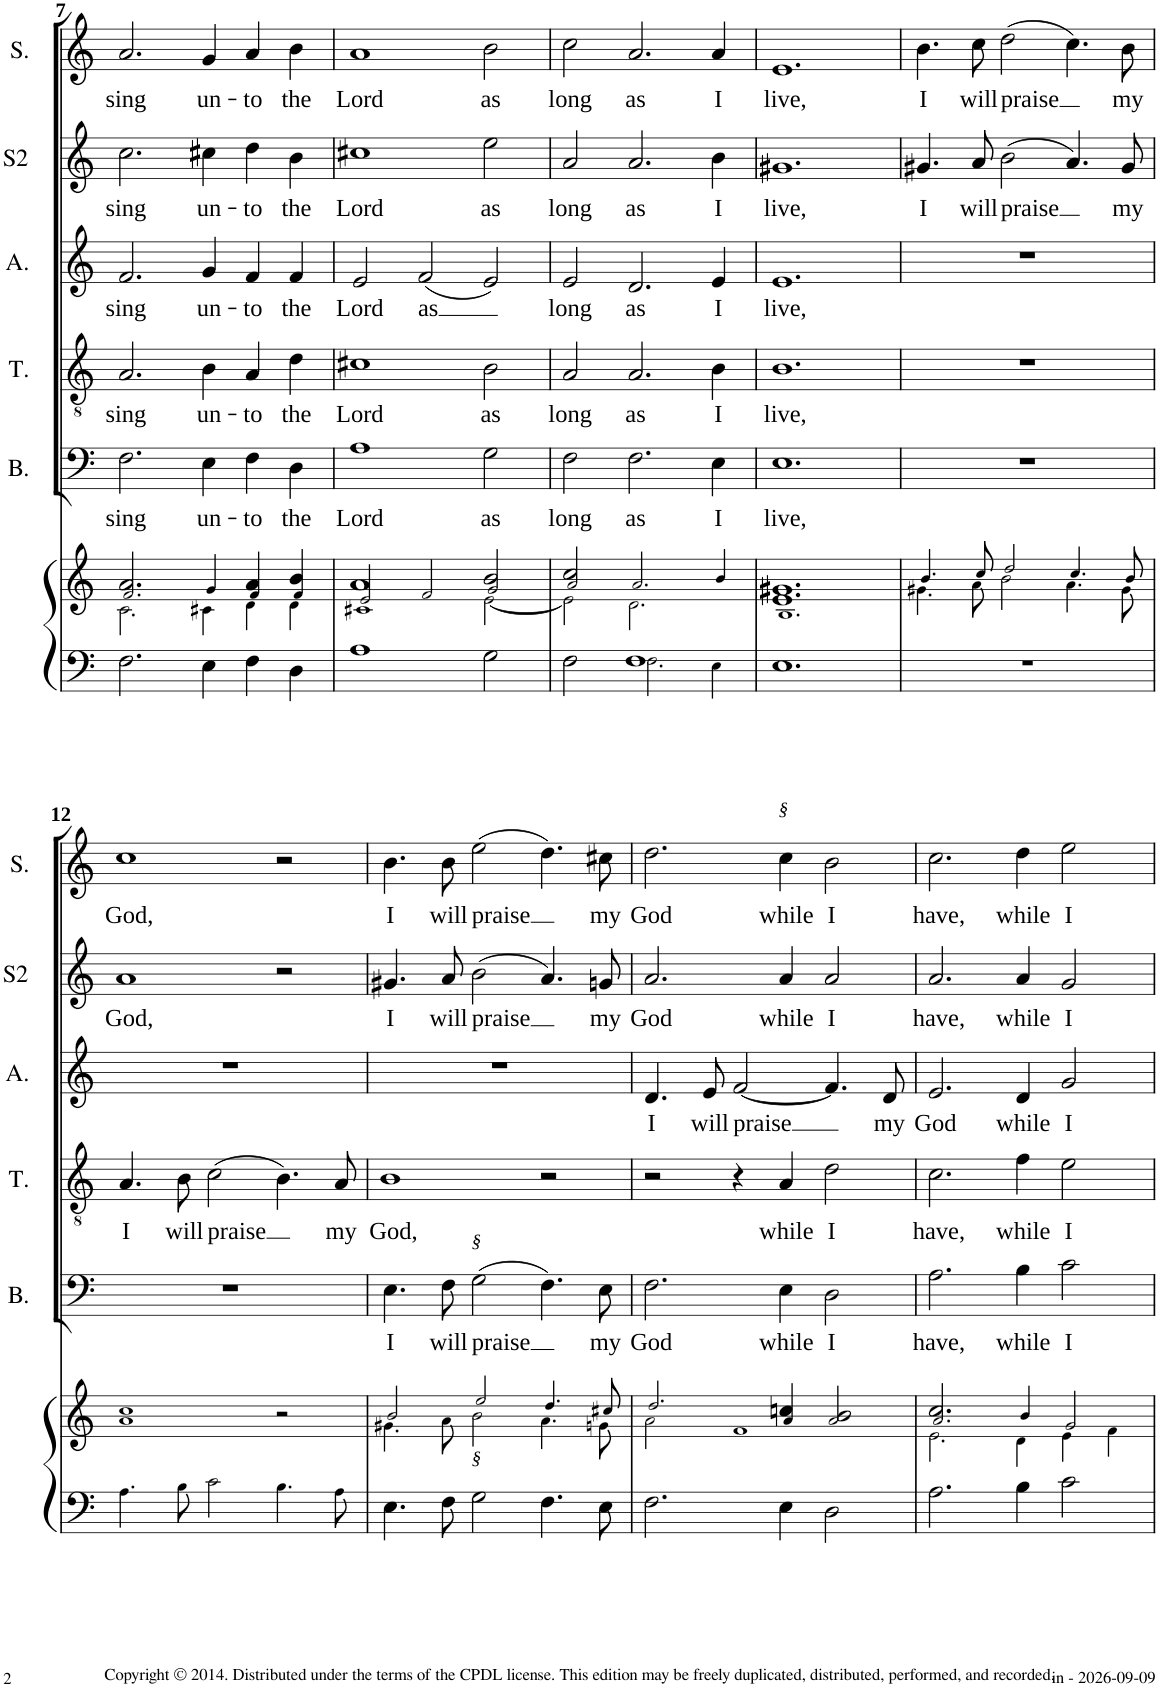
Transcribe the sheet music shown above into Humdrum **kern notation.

**kern	**kern	**kern	**text	**kern	**text	**kern	**text	**kern	**text	**kern	**text
*part6	*part6	*part5	*part5	*part4	*part4	*part3	*part3	*part2	*part2	*part1	*part1
*staff7	*staff6	*staff5	*staff5	*staff4	*staff4	*staff3	*staff3	*staff2	*staff2	*staff1	*staff1
*I"Continuo	*	*I"Basse	*	*I"Ténor	*	*I"Alto	*	*I"Soprano 2	*	*I"Soprano	*
*	*	*I'B.	*	*I'T.	*	*I'A.	*	*I'S2	*	*I'S.	*
!!LO:PB:g=z
*clefF4	*clefG2	*clefF4	*	*clefGv2	*	*clefG2	*	*clefG2	*	*clefG2	*
*k[]	*k[]	*k[]	*	*k[]	*	*k[]	*	*k[]	*	*k[]	*
*M3/2	*M3/2	*M3/2	*	*M3/2	*	*M3/2	*	*M3/2	*	*M3/2	*
=7	=7	=7	=7	=7	=7	=7	=7	=7	=7	=7	=7
*	*^	*	*	*	*	*	*	*	*	*	*
!	!	!	!	!LO:LY:b	!	!LO:LY:b	!	!LO:LY:b	!	!LO:LY:b	!	!LO:LY:b
2.F\	2.f/ 2.a/	2.c\	2.F\	sing	2.A/	sing	2.f/	sing	2.cc\	sing	2.a/	sing
!	!	!	!	!LO:LY:b	!	!LO:LY:b	!	!LO:LY:b	!	!LO:LY:b	!	!LO:LY:b
4E\	4g/	4c#X\	4E\	un-	4B\	un-	4g/	un-	4cc#X\	un-	4g/	un-
!	!	!	!	!LO:LY:b	!	!LO:LY:b	!	!LO:LY:b	!	!LO:LY:b	!	!LO:LY:b
4F\	4f/ 4a/	4d\	4F\	-to	4A/	-to	4f/	-to	4dd\	-to	4a/	-to
!	!	!	!	!LO:LY:b	!	!LO:LY:b	!	!LO:LY:b	!	!LO:LY:b	!	!LO:LY:b
4D\	4f/ 4b/	4d\	4D\	the	4d\	the	4f/	the	4b\	the	4b\	the
=8	=8	=8	=8	=8	=8	=8	=8	=8	=8	=8	=8	=8
!	!	!	!	!LO:LY:b	!	!LO:LY:b	!	!LO:LY:b	!	!LO:LY:b	!	!LO:LY:b
1A	1c#X 1a	2e/	1A	Lord	1c#X	Lord	2e/	Lord	1cc#X	Lord	1a	Lord
!	!	!	!	!	!	!	!	!LO:LY:b	!	!	!	!
.	.	2f/	.	.	.	.	(<2f/	as	.	.	.	.
!	!	!	!	!LO:LY:b	!	!LO:LY:b	!	!	!	!LO:LY:b	!	!LO:LY:b
2G\	2g/ 2b/	2e\	2G\	as	2B\	as	2e/)	.	2ee\	as	2b\	as
=9	=9	=9	=9	=9	=9	=9	=9	=9	=9	=9	=9	=9
*^	*	*	*	*	*	*	*	*	*	*	*	*
!	!	!	!	!	!LO:LY:b	!	!LO:LY:b	!	!LO:LY:b	!	!LO:LY:b	!	!LO:LY:b
2F\	2ryy	2a/ 2cc/	2e\	2F\	long	2A/	long	2e/	long	2a/	long	2cc\	long
!	!	!	!	!	!LO:LY:b	!	!LO:LY:b	!	!LO:LY:b	!	!LO:LY:b	!	!LO:LY:b
1F	2.F\	2.a/	2.d\	2.F\	as	2.A/	as	2.d/	as	2.a/	as	2.a/	as
!	!	!	!	!	!LO:LY:b	!	!LO:LY:b	!	!LO:LY:b	!	!LO:LY:b	!	!LO:LY:b
.	4E\	4b/	4ryy	4E\	I	4B\	I	4e/	I	4b\	I	4a/	I
=10	=10	=10	=10	=10	=10	=10	=10	=10	=10	=10	=10	=10	=10
!	!	!	!	!	!LO:LY:b	!	!LO:LY:b	!	!LO:LY:b	!	!LO:LY:b	!	!LO:LY:b
*v	*v	*	*	*	*	*	*	*	*	*	*	*	*
*	*v	*v	*	*	*	*	*	*	*	*	*	*
1.E	1.B 1.e 1.g#X	1.E	live,	1.B	live,	1.e	live,	1.g#X	live,	1.e	live,
=11	=11	=11	=11	=11	=11	=11	=11	=11	=11	=11	=11
*	*^	*	*	*	*	*	*	*	*	*	*
!	!	!	!	!	!	!	!	!	!	!LO:LY:b	!	!LO:LY:b
1.r	4.b/	4.g#X\	1.r	.	1.r	.	1.r	.	4.g#X/	I	4.b\	I
!	!	!	!	!	!	!	!	!	!	!LO:LY:b	!	!LO:LY:b
.	8cc/	8a\	.	.	.	.	.	.	8a/	will	8cc\	will
!	!	!	!	!	!	!	!	!	!	!LO:LY:b	!	!LO:LY:b
.	2dd/	2b\	.	.	.	.	.	.	(>2b\	praise	(>2dd\	praise
.	4.cc/	4.a\	.	.	.	.	.	.	4.a/)	.	4.cc\)	.
!	!	!	!	!	!	!	!	!	!	!LO:LY:b	!	!LO:LY:b
.	8b/	8g#\	.	.	.	.	.	.	8g#/	my	8b\	my
!!LO:LB:g=z
=12	=12	=12	=12	=12	=12	=12	=12	=12	=12	=12	=12	=12
!	!	!	!	!	!	!LO:LY:b	!	!	!	!LO:LY:b	!	!LO:LY:b
4.A\	1cc	1a	1.r	.	4.A/	I	1.r	.	1a	God,	1cc	God,
!	!	!	!	!	!	!LO:LY:b	!	!	!	!	!	!
8B\	.	.	.	.	8B\	will	.	.	.	.	.	.
!	!	!	!	!	!	!LO:LY:b	!	!	!	!	!	!
2c\	.	.	.	.	(>2c\	praise	.	.	.	.	.	.
4.B\	2r	2ryy	.	.	4.B\)	.	.	.	2r	.	2r	.
!	!	!	!	!	!	!LO:LY:b	!	!	!	!	!	!
8A\	.	.	.	.	8A/	my	.	.	.	.	.	.
=13	=13	=13	=13	=13	=13	=13	=13	=13	=13	=13	=13	=13
!	!	!	!	!LO:LY:b	!	!LO:LY:b	!	!	!	!LO:LY:b	!	!LO:LY:b
4.E\	2b/	4.g#X\	4.E\	I	1B	God,	1.r	.	4.g#X/	I	4.b\	I
!	!	!	!	!LO:LY:b	!	!	!	!	!	!LO:LY:b	!	!LO:LY:b
8F\	.	8a\	8F\	will	.	.	.	.	8a/	will	8b\	will
!	!	!	!LO:TX:a:i:t=§	!	!	!	!	!	!	!	!	!
!LO:TX:a:i:t=§	!	!	!	!	!	!	!	!	!	!	!	!
!	!	!	!	!LO:LY:b	!	!	!	!	!	!LO:LY:b	!	!LO:LY:b
2G\	2ee/	2b\	(>2G\	praise	.	.	.	.	(>2b\	praise	(>2ee\	praise
4.F\	4.dd/	4.a\	4.F\)	.	2r	.	.	.	4.a/)	.	4.dd\)	.
!	!	!	!	!LO:LY:b	!	!	!	!	!	!LO:LY:b	!	!LO:LY:b
8E\	8cc#X/	8gn\	8E\	my	.	.	.	.	8gn/	my	8cc#X\	my
=14	=14	=14	=14	=14	=14	=14	=14	=14	=14	=14	=14	=14
!	!	!	!	!LO:LY:b	!	!	!	!LO:LY:b	!	!LO:LY:b	!	!LO:LY:b
2.F\	2.dd/	2a\	2.F\	God	2r	.	4.d/	I	2.a/	God	2.dd\	God
!	!	!	!	!	!	!	!	!LO:LY:b	!	!	!	!
.	.	.	.	.	.	.	8e/	will	.	.	.	.
!	!	!	!	!	!	!	!	!LO:LY:b	!	!	!	!
.	.	1f	.	.	4r	.	[<2f/	praise	.	.	.	.
!	!	!	!	!	!	!	!	!	!	!	!LO:TX:a:i:t=§	!
!	!	!	!	!LO:LY:b	!	!LO:LY:b	!	!	!	!LO:LY:b	!	!LO:LY:b
4E\	4a/ 4ccn/	.	4E\	while	4A/	while	.	.	4a/	while	4cc\	while
!	!	!	!	!LO:LY:b	!	!LO:LY:b	!	!	!	!LO:LY:b	!	!LO:LY:b
2D\	2a/ 2b/	.	2D\	I	2d\	I	4.f/]	.	2a/	I	2b\	I
!	!	!	!	!	!	!	!	!LO:LY:b	!	!	!	!
.	.	.	.	.	.	.	8d/	my	.	.	.	.
=15	=15	=15	=15	=15	=15	=15	=15	=15	=15	=15	=15	=15
!	!	!	!	!LO:LY:b	!	!LO:LY:b	!	!LO:LY:b	!	!LO:LY:b	!	!LO:LY:b
2.A\	2.a/ 2.cc/	2.e\	2.A\	have,	2.c\	have,	2.e/	God	2.a/	have,	2.cc\	have,
!	!	!	!	!LO:LY:b	!	!LO:LY:b	!	!LO:LY:b	!	!LO:LY:b	!	!LO:LY:b
4B\	4b/	4d\	4B\	while	4f\	while	4d/	while	4a/	while	4dd\	while
!	!	!	!	!LO:LY:b	!	!LO:LY:b	!	!LO:LY:b	!	!LO:LY:b	!	!LO:LY:b
2c\	2g/	4e\	2c\	I	2e\	I	2g/	I	2g/	I	2ee\	I
.	.	4f\	.	.	.	.	.	.	.	.	.	.
*	*v	*v	*	*	*	*	*	*	*	*	*	*
=	=	=	=	=	=	=	=	=	=	=	=
*-	*-	*-	*-	*-	*-	*-	*-	*-	*-	*-	*-
